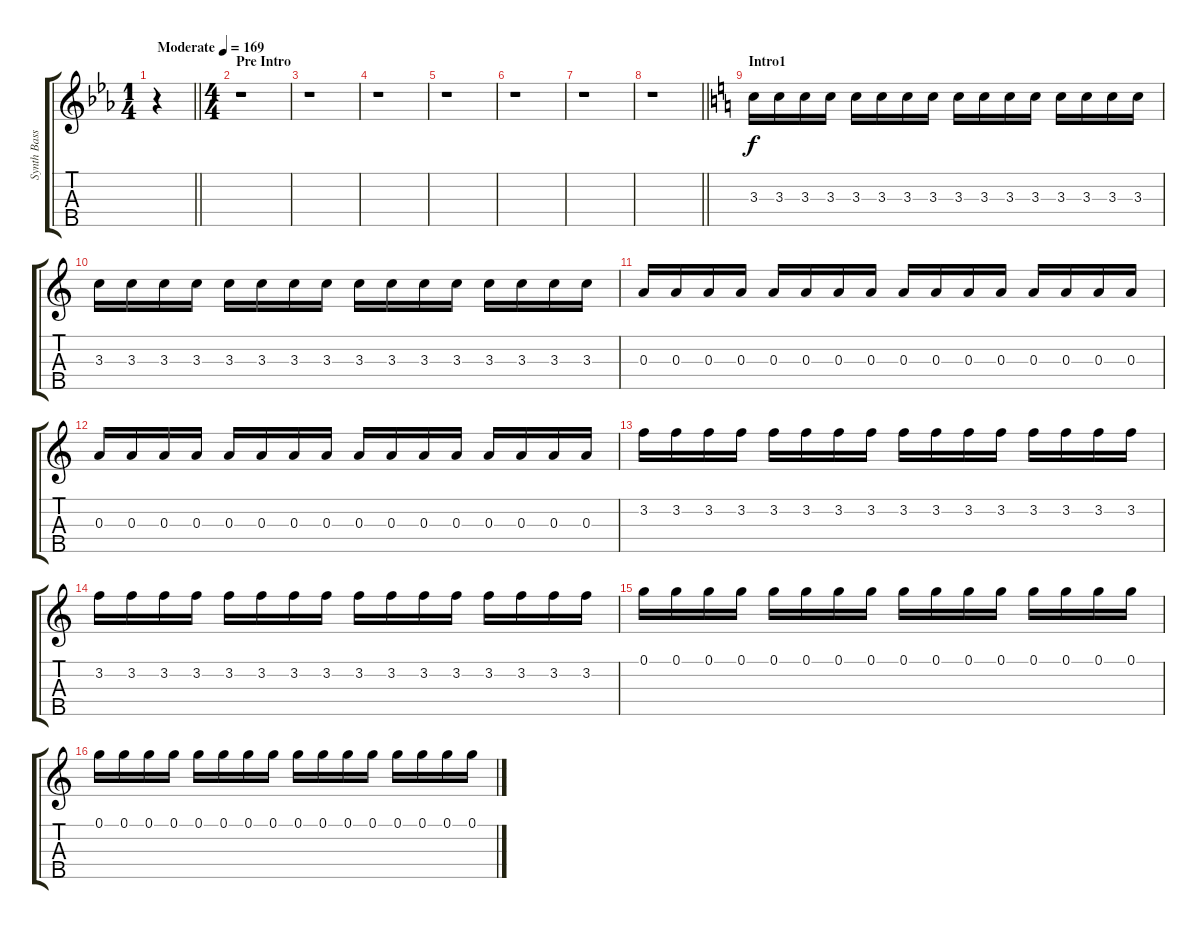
\track ("Synth Bass" "Synth Bass") {instrument synthbass1}
\staff {score tabs}
\tuning (G3 D3 A2 E2 B1) {hide}
\ts (1 4)
\tempo (169 "Moderate")
\clef g2
\barLineRight lightlight
\ks eb
r.4{dy f instrument synthbass1} |
\ts (4 4)
\section ("" "Pre Intro")
r.1 |
r.1 |
r.1 |
r.1 |
r.1 |
r.1 |
\barLineRight lightlight
r.1 |
\section ("" "Intro1")
\ks c
3.3.16{ot 8vb} 3.3.16{ot 8vb} 3.3.16{ot 8vb} 3.3.16{ot 8vb} 3.3.16{ot 8vb} 3.3.16{ot 8vb} 3.3.16{ot 8vb} 3.3.16{ot 8vb} 3.3.16{ot 8vb} 3.3.16{ot 8vb} 3.3.16{ot 8vb} 3.3.16{ot 8vb} 3.3.16{ot 8vb} 3.3.16{ot 8vb} 3.3.16{ot 8vb} 3.3.16{ot 8vb} |
3.3.16{ot 8vb} 3.3.16{ot 8vb} 3.3.16{ot 8vb} 3.3.16{ot 8vb} 3.3.16{ot 8vb} 3.3.16{ot 8vb} 3.3.16{ot 8vb} 3.3.16{ot 8vb} 3.3.16{ot 8vb} 3.3.16{ot 8vb} 3.3.16{ot 8vb} 3.3.16{ot 8vb} 3.3.16{ot 8vb} 3.3.16{ot 8vb} 3.3.16{ot 8vb} 3.3.16{ot 8vb} |
0.3.16{ot 8vb} 0.3.16{ot 8vb} 0.3.16{ot 8vb} 0.3.16{ot 8vb} 0.3.16{ot 8vb} 0.3.16{ot 8vb} 0.3.16{ot 8vb} 0.3.16{ot 8vb} 0.3.16{ot 8vb} 0.3.16{ot 8vb} 0.3.16{ot 8vb} 0.3.16{ot 8vb} 0.3.16{ot 8vb} 0.3.16{ot 8vb} 0.3.16{ot 8vb} 0.3.16{ot 8vb} |
0.3.16{ot 8vb} 0.3.16{ot 8vb} 0.3.16{ot 8vb} 0.3.16{ot 8vb} 0.3.16{ot 8vb} 0.3.16{ot 8vb} 0.3.16{ot 8vb} 0.3.16{ot 8vb} 0.3.16{ot 8vb} 0.3.16{ot 8vb} 0.3.16{ot 8vb} 0.3.16{ot 8vb} 0.3.16{ot 8vb} 0.3.16{ot 8vb} 0.3.16{ot 8vb} 0.3.16{ot 8vb} |
3.2.16{ot 8vb} 3.2.16{ot 8vb} 3.2.16{ot 8vb} 3.2.16{ot 8vb} 3.2.16{ot 8vb} 3.2.16{ot 8vb} 3.2.16{ot 8vb} 3.2.16{ot 8vb} 3.2.16{ot 8vb} 3.2.16{ot 8vb} 3.2.16{ot 8vb} 3.2.16{ot 8vb} 3.2.16{ot 8vb} 3.2.16{ot 8vb} 3.2.16{ot 8vb} 3.2.16{ot 8vb} |
3.2.16{ot 8vb} 3.2.16{ot 8vb} 3.2.16{ot 8vb} 3.2.16{ot 8vb} 3.2.16{ot 8vb} 3.2.16{ot 8vb} 3.2.16{ot 8vb} 3.2.16{ot 8vb} 3.2.16{ot 8vb} 3.2.16{ot 8vb} 3.2.16{ot 8vb} 3.2.16{ot 8vb} 3.2.16{ot 8vb} 3.2.16{ot 8vb} 3.2.16{ot 8vb} 3.2.16{ot 8vb} |
0.1.16{ot 8vb} 0.1.16{ot 8vb} 0.1.16{ot 8vb} 0.1.16{ot 8vb} 0.1.16{ot 8vb} 0.1.16{ot 8vb} 0.1.16{ot 8vb} 0.1.16{ot 8vb} 0.1.16{ot 8vb} 0.1.16{ot 8vb} 0.1.16{ot 8vb} 0.1.16{ot 8vb} 0.1.16{ot 8vb} 0.1.16{ot 8vb} 0.1.16{ot 8vb} 0.1.16{ot 8vb} |
0.1.16{ot 8vb} 0.1.16{ot 8vb} 0.1.16{ot 8vb} 0.1.16{ot 8vb} 0.1.16{ot 8vb} 0.1.16{ot 8vb} 0.1.16{ot 8vb} 0.1.16{ot 8vb} 0.1.16{ot 8vb} 0.1.16{ot 8vb} 0.1.16{ot 8vb} 0.1.16{ot 8vb} 0.1.16{ot 8vb} 0.1.16{ot 8vb} 0.1.16{ot 8vb} 0.1.16{ot 8vb}
